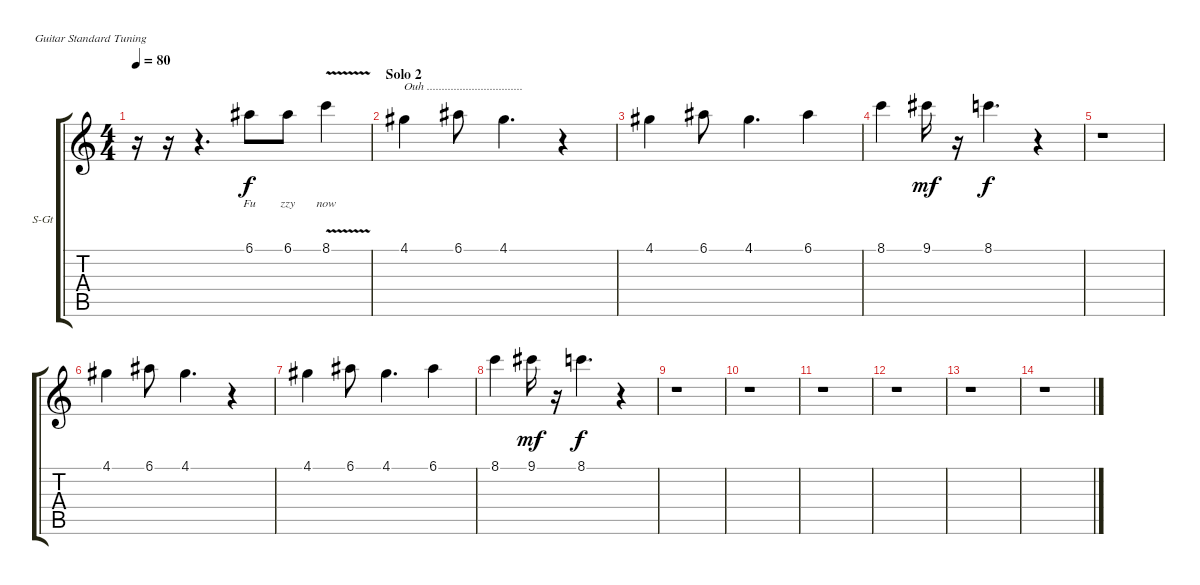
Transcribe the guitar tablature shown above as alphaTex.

\bracketExtendMode groupsimilarinstruments
\firstSystemTrackNameOrientation horizontal
\otherSystemsTrackNameOrientation horizontal
\chordDiagramsInScore
\track ("Voice" "S-Gt") {instrument bassoon}
\staff {score tabs}
\tuning (E4 B3 G3 D3 A2 E2)
\displaytranspose 12
\ts (4 4)
\tempo 80
\clef g2
\ks c
r.16{dy f} r.16 r.4{d} 6.1.8{lyrics (0 "Fu") lyrics (1 "") lyrics (2 "") lyrics (3 "") lyrics (4 "")} 6.1.8{lyrics (0 "zzy") lyrics (1 "") lyrics (2 "") lyrics (3 "") lyrics (4 "")} 8.1{v}.4{lyrics (0 "now") lyrics (1 "") lyrics (2 "") lyrics (3 "") lyrics (4 "")} |
\section ("" "Solo 2")
4.1.4{txt "Ouh ................................"} 6.1.8 4.1.4{d} r.4 |
4.1.4 6.1.8 4.1.4{d} 6.1.4 |
8.1.4 9.1.16{dy mf} r.16 8.1.4{d dy f} r.4 |
r.1 |
4.1.4 6.1.8 4.1.4{d} r.4 |
4.1.4 6.1.8 4.1.4{d} 6.1.4 |
8.1.4 9.1.16{dy mf} r.16 8.1.4{d dy f} r.4 |
r.1 |
r.1 |
r.1 |
r.1 |
r.1 |
r.1
